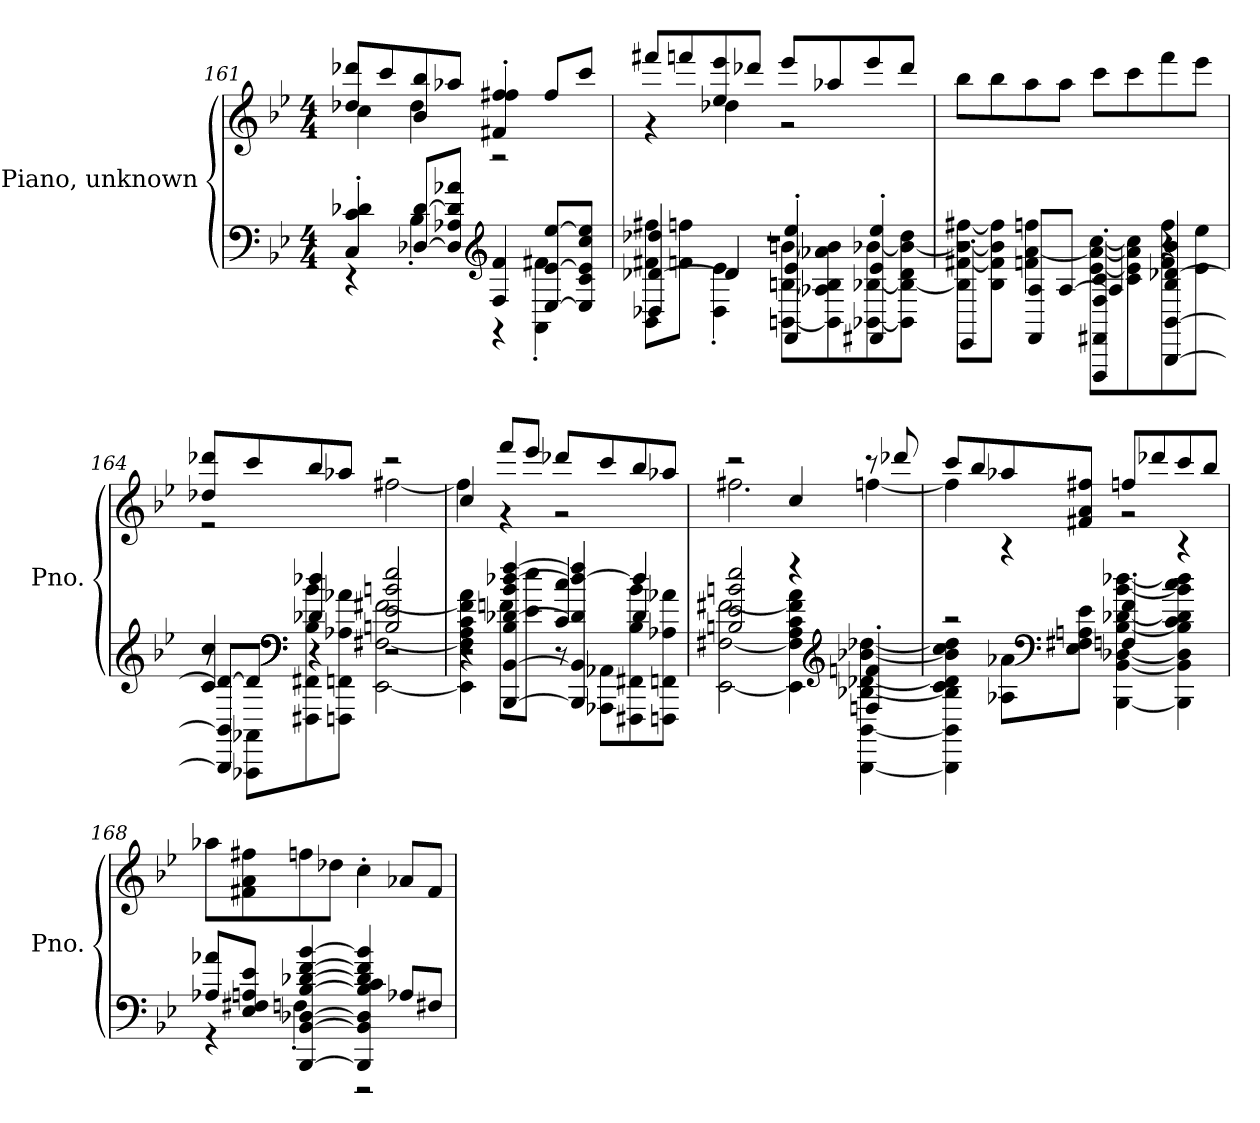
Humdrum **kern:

**kern	**kern
*part1	*part1
*staff2	*staff1
*I"Piano, unknown	*
*I'Pno.	*
*clefF4	*clefG2
*k[b-e-]	*k[b-e-]
*M4/4	*M4/4
=161	=161
*^	*^
4C/' 4c/' 4d-X/'	4r	8dd-X/ 8ddd-X/L	4cc\
.	.	8ccc/	.
[8D-X/ [8d-/L	4B-'\	8b-/ 8bb-/	4dd-\
8D-/] 8A-X/ 8d-/] 8a-X/J	.	8aa-X/J	.
*clefG2	*	*	*
4F/ 4f/	4r	4f#X/' 4ff/' 4ff#X/'	2r
[8E-/ [8e-/ [8ee-/L	4AA\' 4f#X\'	8ff#/L	.
8E-/] 8c/ 8e-/] 8cc/ 8ee-/]J	.	8ccc/J	.
=162	=162	=162	=162
*	*^	*	*
1r	8BB-\ 8f#X\ 8ff#X\L	4D-X/ [4d-X/ 4dd-X/	8fff#X/L	4r
.	8fn\ 8ffn\J	.	8fffn/	.
.	4D-\' 4e-\'	4d-/]	8ee-/ 8eee-/	4dd-X\
.	.	.	8ddd-X/J	.
.	[8BBn\ [8Bn\ [8bn\L	4FF/' 4e-/' 4ee-/'	8eee-/L	2r
.	8BB\] 8A-X\ 8B\] 8a-X\ 8b\]	.	8aa-X/	.
.	[8BB-X\ [8B-X\ [8b-X\	4FF#X/' 4e-/' 4ee-/'	8eee-/	.
.	8BB-\] 8B-\_ 8d-\ 8b-\_ 8dd-\J	.	8ddd-/J	.
*	*	*	*v	*v
!!LO:LB:g=z
=163	=163	=163	=163
2r	8B-\] [8f#X\ 8b-\_ [8ff#X\L	4EE-'/	8bb-\L
.	8B-\ 8f#\] 8b-\] 8ff#\]J	.	8bb-\
.	4fn\ [4a\ 4ffn\	8FF/ 8A/L	8aa\
.	.	[8A/J	8aa\J
4FFF/' 4FF#X/' 4F/' 4c/'	[8e-\ 8a\_ [8cc\L	4A/]	8ccc\L
.	8c\ 8e-\] 8a\] 8cc\]	.	8ccc\
4r	8f\ 8ff\	[4BBB-/ [4BB-/ 4B-/ [4d-X/ 4b-/	8fff\
.	8e-\ 8ee-\J	.	8eee-\J
=164	=164	=164	=164
*	*	*	*^
4c/ 4cc/	8r	8BBB-/] 8BB-/] 8d-/_L	8dd-X/ 8ddd-X/L	2r
.	8AAA-X\ 8AA-X\L	8d-/J]	8ccc/	.
*clefF4	*	*	*	*
4d-X/ 4dd-X/	8FFF#X\ 8FF#X\ 8B-\ 8b-\	4r	8bb-/	.
.	8FFFn\ 8FFn\ 8A-X\ 8a-X\J	.	8aa-X/J	.
2Bn/ 2e-/ 2bn/ 2ee-/	[2EE-\ [2F#X\ [2f#X\	2r	2r	[2ff#X\
=165	=165	=165	=165	=165
2r	4EE-\] 4F#\] 4A\ 4c\ 4f#\] 4a\	4r	4cc/	4ff#\]
.	8fn\L	[4BBB-/ [4BB-/ 4B-/ [4d-X/ 4b-/ [4dd-X/ [4ff/	8fff/L	4r
.	8e-\ 8ee-\J	.	8eee-/J	.
4c/ 4cc/	8r	4BBB-/] 4BB-/] 4d-/] 4dd-/_ 4ff/]	8ddd-X/L	2r
.	8AAA-X\ 8AA-X\L	.	8ccc/	.
4d-/	8FFF#X\ 8FF#X\ 8B-\ 8b-\	4dd-/]	8bb-/	.
.	8FFFn\ 8FFn\ 8A-X\ 8a-X\J	.	8aa-X/J	.
*	*v	*v	*	*
!!LO:PB:g=z	!!
=166	=166	=166	=166
2Bn/ 2e-/ 2bn/ 2ee-/	[2EE-\ [2F#X\ [2f#X\	2r	2.ff#X\
4r	4EE-\] 4F#\] 4A\ 4c\ 4f#\] 4a\	4cc/	.
*clefG2	*	*	*
4Fn/' 4fn/'	[4BBB-\ [4BB-\ [4B-X\ [4d-X\ [4b-X\ [4dd-X\	8r	[4ffn\
.	.	8ddd-X/	.
=167	=167	=167	=167
2r	4BBB-\] 4BB-\] 4B-\] 4c\ 4d-\] 4b-\] 4cc\ 4dd-\]	8ccc/L	4ff\]
.	.	8bb-/	.
.	8A-X\ 8a-X\L	8aa-X/	4r
*clefF4	*	*	*
.	8E-\ 8F#X\ 8An\ 8e-\J	8f#X/ 8a/ 8ff#X/J	.
4Fn/' 4f/'	[4BBB-\ [4BB-\ [4D-X\ [4B-\ [4d-X\ [4b-\ [4dd-X\	8ffn/L	2r
.	.	8ddd-X/	.
4r	4BBB-\] 4BB-\] 4D-\] 4B-\] 4c\ 4d-\] 4b-\] 4cc\ 4dd-\]	8ccc/	.
.	.	8bb-/J	.
*	*	*v	*v
=168	=168	=168
8A-X/ 8a-X/L	4r	8aa-X\L
8E-/ 8F#X/ 8An/ 8e-/J	.	8f#X\ 8a\ 8ff#X\
[4BBB-/ [4BB-/ [4D-X/ [4B-/ [4d-X/ [4f/ [4b-/	4Fn'\	8ffn\
.	.	8dd-X\J
4BBB-/] 4BB-/] 4D-/] 4B-/] 4c/ 4d-/] 4f/] 4b-/]	2r	4cc'\
8A-X/L	.	8a-X/L
8F#X/J	.	8f#/J
*v	*v	*
=	=
*-	*-
